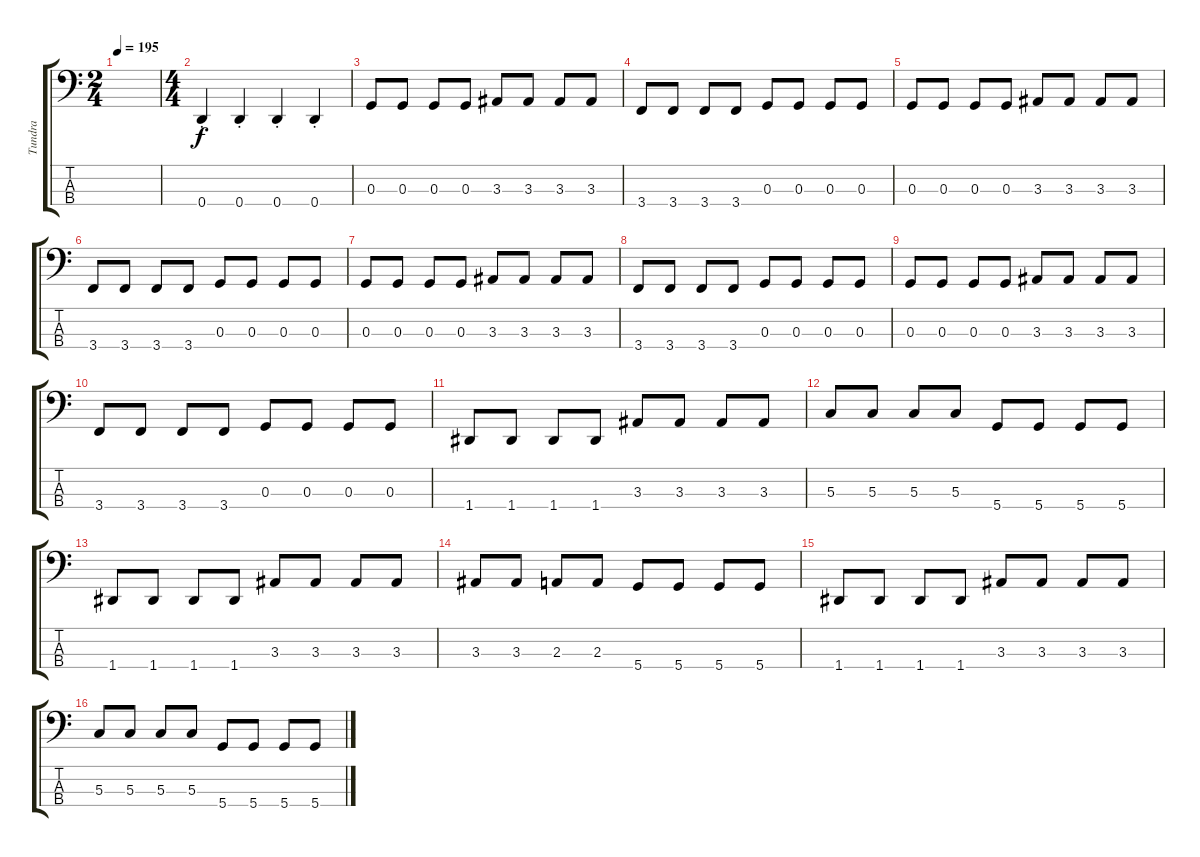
\track ("Tundra" "Tundra") {instrument electricbasspick}
\staff {score tabs}
\tuning (F2 C2 G1 D1) {hide}
\ts (2 4)
\tempo 195
\clef f4
\ks c
|
\ts (4 4)
0.4{st}.4 0.4{st}.4 0.4{st}.4 0.4{st}.4 |
0.3.8 0.3.8 0.3.8 0.3.8 3.3.8 3.3.8 3.3.8 3.3.8 |
3.4.8 3.4.8 3.4.8 3.4.8 0.3.8 0.3.8 0.3.8 0.3.8 |
0.3.8 0.3.8 0.3.8 0.3.8 3.3.8 3.3.8 3.3.8 3.3.8 |
3.4.8 3.4.8 3.4.8 3.4.8 0.3.8 0.3.8 0.3.8 0.3.8 |
0.3.8 0.3.8 0.3.8 0.3.8 3.3.8 3.3.8 3.3.8 3.3.8 |
3.4.8 3.4.8 3.4.8 3.4.8 0.3.8 0.3.8 0.3.8 0.3.8 |
0.3.8 0.3.8 0.3.8 0.3.8 3.3.8 3.3.8 3.3.8 3.3.8 |
3.4.8 3.4.8 3.4.8 3.4.8 0.3.8 0.3.8 0.3.8 0.3.8 |
1.4.8 1.4.8 1.4.8 1.4.8 3.3.8 3.3.8 3.3.8 3.3.8 |
5.3.8 5.3.8 5.3.8 5.3.8 5.4.8 5.4.8 5.4.8 5.4.8 |
1.4.8 1.4.8 1.4.8 1.4.8 3.3.8 3.3.8 3.3.8 3.3.8 |
3.3.8 3.3.8 2.3.8 2.3.8 5.4.8 5.4.8 5.4.8 5.4.8 |
1.4.8 1.4.8 1.4.8 1.4.8 3.3.8 3.3.8 3.3.8 3.3.8 |
5.3.8 5.3.8 5.3.8 5.3.8 5.4.8 5.4.8 5.4.8 5.4.8
